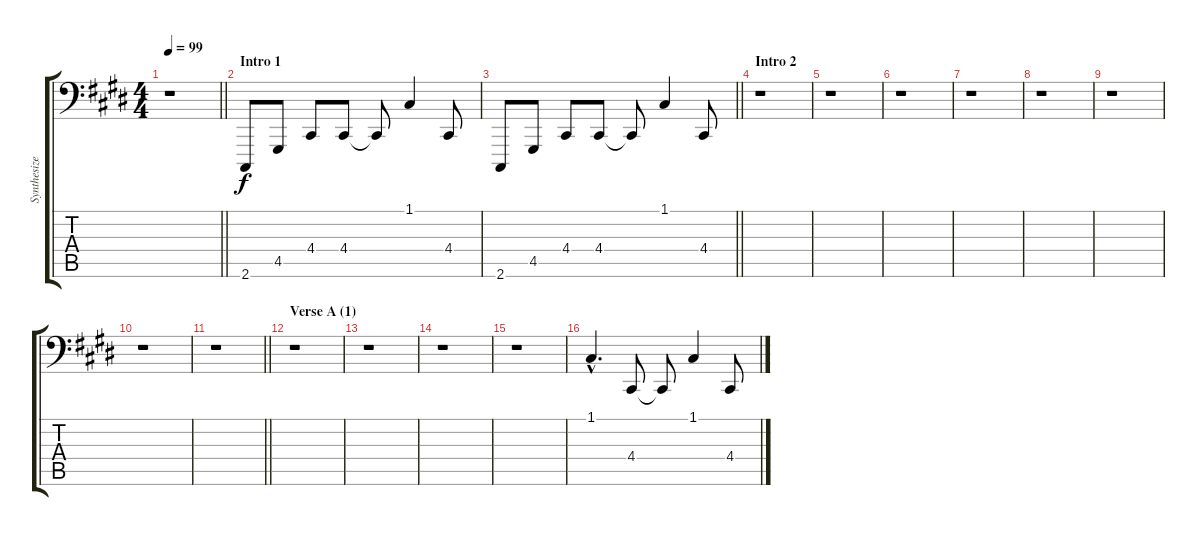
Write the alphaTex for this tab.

\track ("Synthesizer I" "Synthesize") {instrument lead1square}
\staff {score tabs}
\tuning (C3 G2 D2 A1 E1 B0) {hide}
\ts (4 4)
\tempo 99
\clef f4
\barLineRight lightlight
\ks c#minor
r.1{dy f instrument lead1square} |
\section ("" "Intro 1")
2.6.8 4.5.8 4.4.8 4.4.8 4.4{t}.8 1.1.4 4.4.8 |
\barLineRight lightlight
2.6.8 4.5.8 4.4.8 4.4.8 4.4{t}.8 1.1.4 4.4.8 |
\section ("" "Intro 2")
r.1 |
r.1 |
r.1 |
r.1 |
r.1 |
r.1 |
r.1 |
\barLineRight lightlight
r.1 |
\section ("" "Verse A (1)")
r.1 |
r.1 |
r.1 |
r.1 |
1.1{hac}.4{d} 4.4.8 4.4{t}.8 1.1.4 4.4.8
